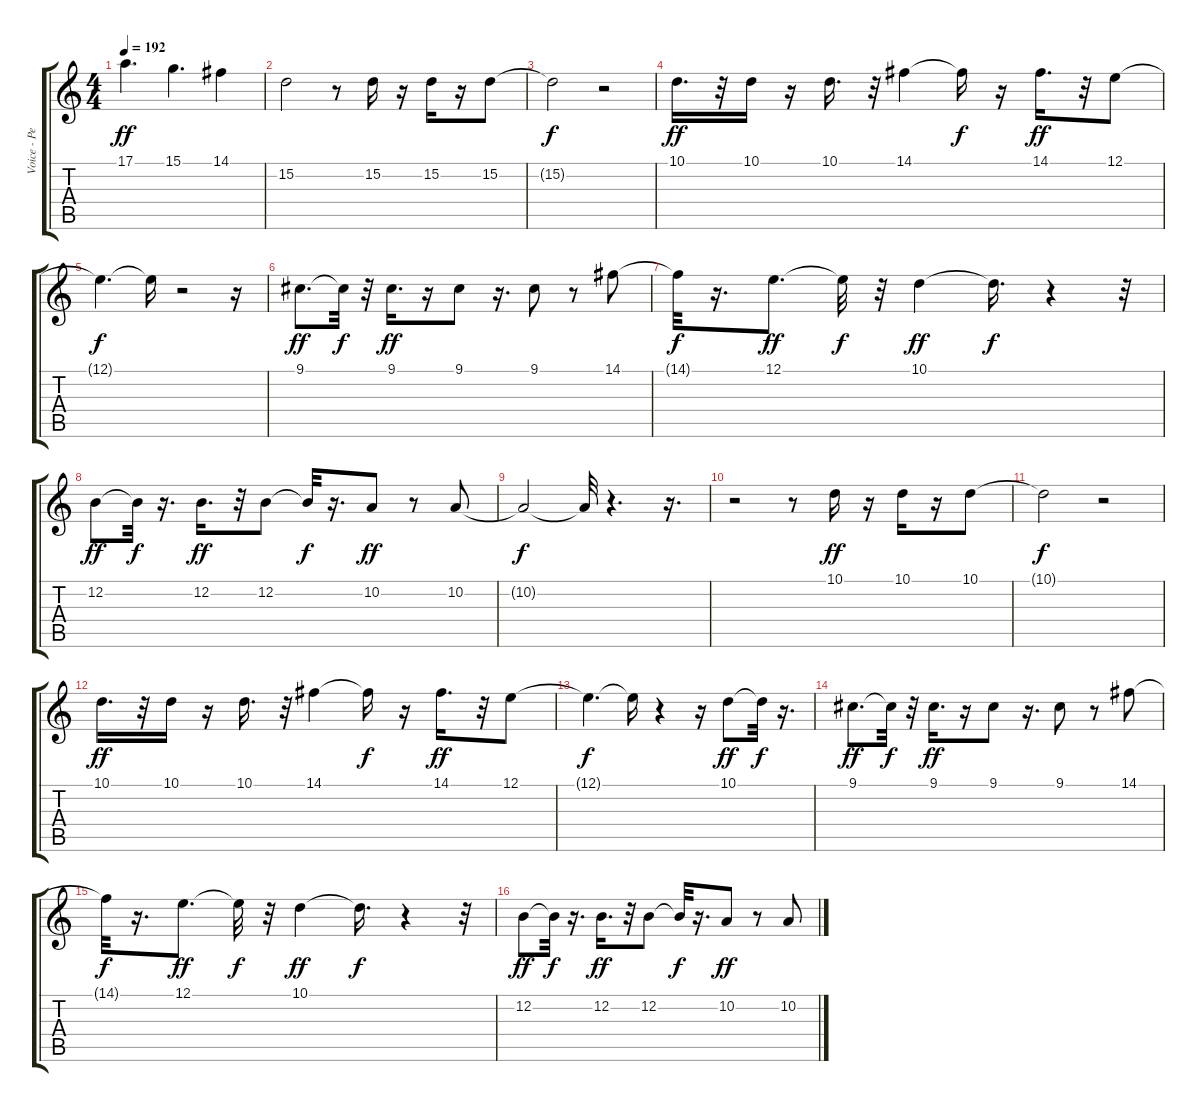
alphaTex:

\track ("Voice - Pedro" "Voice - Pe") {instrument flute}
\staff {score tabs}
\tuning (E4 B3 G3 D3 A2 E2) {hide}
\ts (4 4)
\tempo 192
\clef g2
\ks c
17.1.4{d dy ff} 15.1.4{d} 14.1.4 |
15.2.2 r.8 15.2.16 r.16 15.2.16 r.16 15.2.8 |
15.2{t}.2{dy f} r.2 |
10.1.16{d dy ff} r.32 10.1.16 r.16 10.1.16{d} r.32 14.1.4 14.1{t}.16{dy f} r.16 14.1.16{d dy ff} r.32 12.1.8 |
12.1{t}.4{d dy f} 12.1{t}.16 r.2 r.16 |
9.1.8{d dy ff} 9.1{t}.32{dy f} r.32 9.1.16{d dy ff} r.16 9.1.8 r.16{d} 9.1.8 r.8 14.1.8 |
14.1{t}.32{dy f} r.16{d} 12.1.8{d dy ff} 12.1{t}.32{dy f} r.32 10.1.4{dy ff} 10.1{t}.16{d dy f} r.4 r.32 |
12.2.8{dy ff} 12.2{t}.32{dy f} r.16{d} 12.2.16{d dy ff} r.32 12.2.8 12.2{t}.32{dy f} r.16{d} 10.2.8{dy ff} r.8 10.2.8 |
10.2{t}.2{dy f} 10.2{t}.32 r.4{d} r.16{d} |
r.2 r.8 10.1.16{dy ff} r.16 10.1.16 r.16 10.1.8 |
10.1{t}.2{dy f} r.2 |
10.1.16{d dy ff} r.32 10.1.16 r.16 10.1.16{d} r.32 14.1.4 14.1{t}.16{dy f} r.16 14.1.16{d dy ff} r.32 12.1.8 |
12.1{t}.4{d dy f} 12.1{t}.16 r.4 r.16 10.1.8{dy ff} 10.1{t}.32{dy f} r.16{d} |
9.1.8{d dy ff} 9.1{t}.32{dy f} r.32 9.1.16{d dy ff} r.16 9.1.8 r.16{d} 9.1.8 r.8 14.1.8 |
14.1{t}.32{dy f} r.16{d} 12.1.8{d dy ff} 12.1{t}.32{dy f} r.32 10.1.4{dy ff} 10.1{t}.16{d dy f} r.4 r.32 |
12.2.8{dy ff} 12.2{t}.32{dy f} r.16{d} 12.2.16{d dy ff} r.32 12.2.8 12.2{t}.32{dy f} r.16{d} 10.2.8{dy ff} r.8 10.2.8
